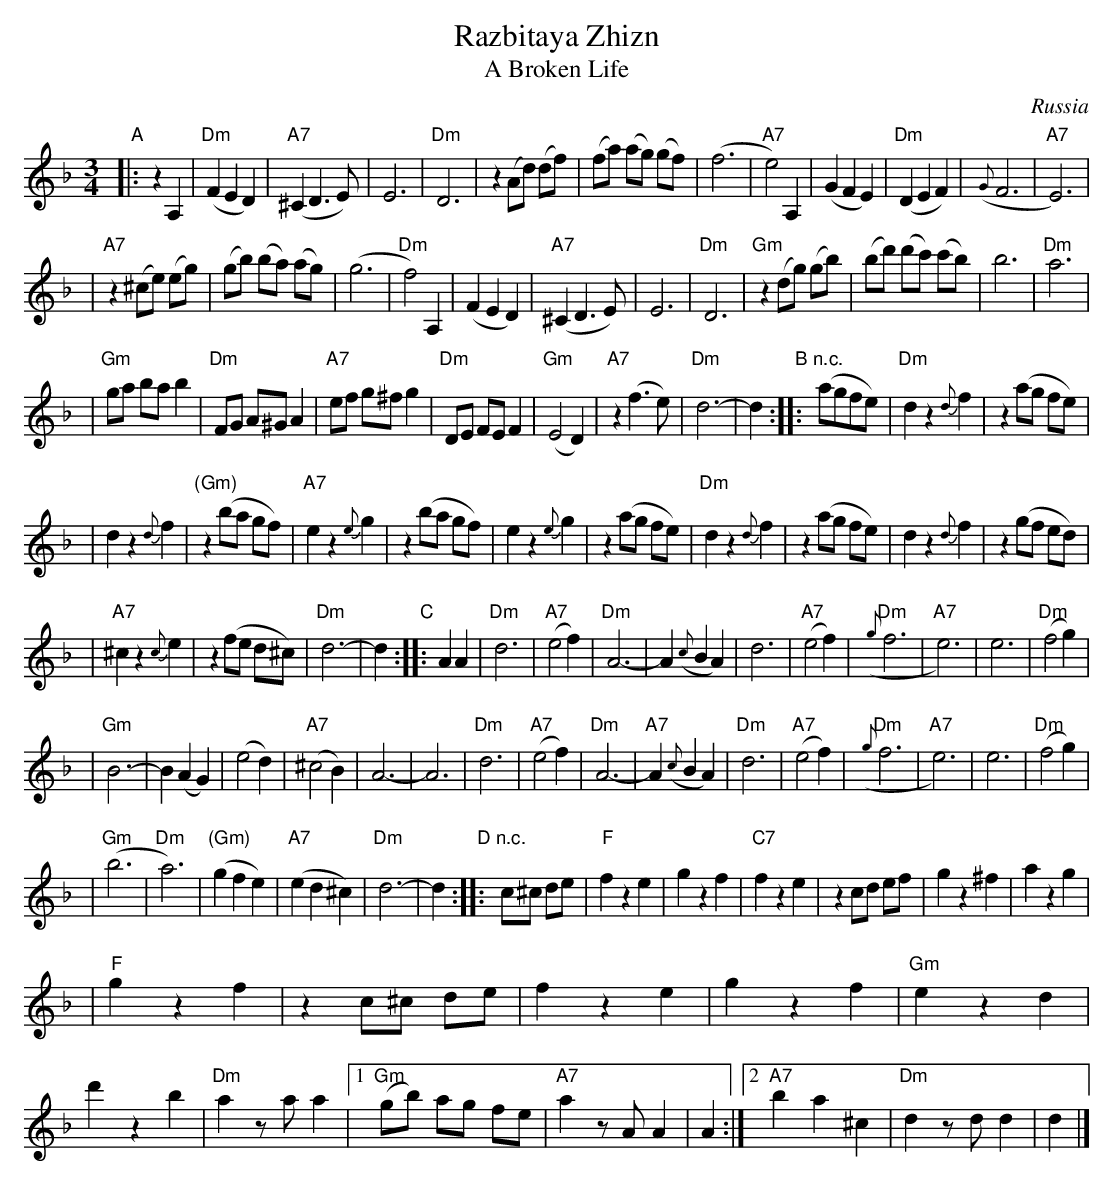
X:1
T: Razbitaya Zhizn
T: A Broken Life
O: Russia
M: 3/4
L: 1/8
K: Dm
"A"\
|: z2 A,2 \
| "Dm"(F2 E2 D2) | "A7"(^C2 D3 E) | E6 | "Dm"D6 \
| z2 (Ad) (df) | (fa) (ag) (gf) | (f6 | "A7"e4) A,2 \
| (G2 F2 E2) | "Dm"(D2 E2 F2) | ({G}F6 | "A7"E6) |
| "A7"z2 (^ce) (eg) | (gb) (ba) (ag) | (g6 | "Dm"f4) A,2 \
| (F2 E2 D2) | "A7"(^C2 D3 E) | E6 | "Dm"D6 \
| "Gm"z2 (dg) (gb) | (bd') (d'c') (c'b) | b6 | "Dm"a6 |
| "Gm"ga ba b2 | "Dm"FG A^G A2 | "A7"ef g^f g2 | "Dm"DE FE F2 \
| "Gm"(E4 D2) | "A7"z2 (f3 e) | "Dm"d6- |d2 \
"B"\
:: "n.c."(agfe) \
| "Dm"d2 z2 {d}f2 | z2 (ag fe) |
| d2 z2 {d}f2 | "(Gm)"z2 (ba gf) \
| "A7"e2 z2 {e}g2 | z2 (ba gf) \
| e2 z2 {e}g2 | z2 (ag fe) \
| "Dm"d2 z2 {d}f2 | z2 (ag fe) \
| d2 z2 {d}f2 | z2 (gf ed) |
| "A7"^c2 z2 {c}e2 | z2 (fe d^c) \
| "Dm"d6- | d2 \
"C"\
:: A2 A2 \
| "Dm"d6 | "A7"(e4 f2) | "Dm"A6- | A2 ({c}B2 A2) \
| d6 | "A7"(e4 f2) | "Dm"({g}f6 | "A7"e6) \
| e6 | "Dm"(f4 g2) |
| "Gm"B6- | B2 (A2 G2) \
| (e4 d2) | "A7"(^c4 B2) | A6- | A6 \
| "Dm"d6 | "A7"(e4 f2) | "Dm"A6- | "A7"A2 ({c}B2 A2) \
| "Dm"d6 | "A7"(e4 f2) | "Dm"({g}f6 | "A7"e6) \
| e6 | "Dm"(f4 g2) |
| "Gm"(b6 | "Dm"a6) \
| "(Gm)"(g2 f2 e2) | "A7"(e2 d2 ^c2) \
| "Dm"d6- | d2 \
"D"\
:: "n.c."c^c de \
| "F"f2 z2 e2 | g2 z2 f2 \
| "C7"f2 z2 e2 | z2 cd ef \
| g2 z2 ^f2 | a2 z2 g2 |
| "F"g2 z2 f2 | z2 c^c de \
| f2 z2 e2 | g2 z2 f2 \
| "Gm"e2 z2 d2 | d'2 z2 b2 \
| "Dm"a2 za a2 \
|1 "Gm"(gb) ag fe | "A7"a2 zA A2 | A2 \
:|2 "A7"b2 a2 ^c2 | "Dm"d2 zd d2 | d2 |]
